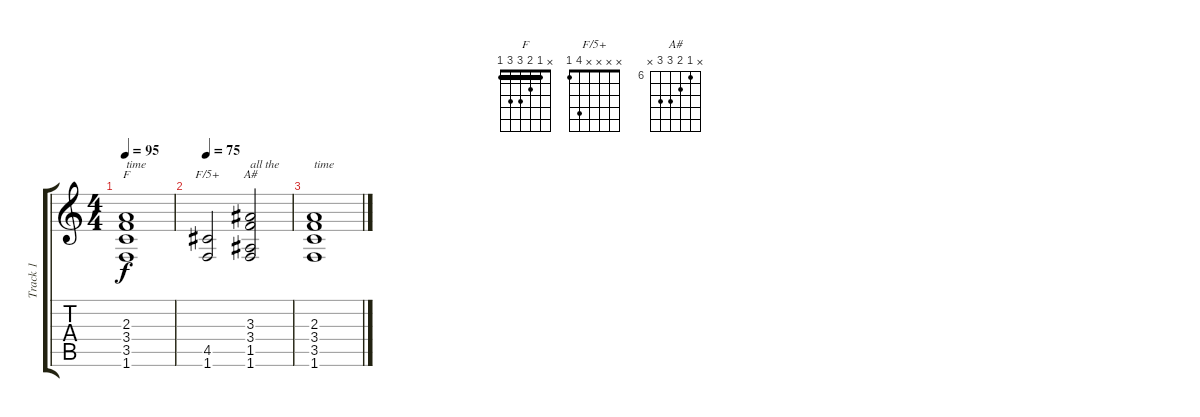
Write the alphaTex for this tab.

\track ("Track 1" "Track 1") {instrument acousticguitarsteel}
\staff {score tabs}
\tuning (E4 B3 G3 D3 A2 E2) {hide}
\chord ("F" x 1 2 3 3 1) {barre 1}
\chord ("F/5+" x x x x 4 1)
\chord ("A#" x 6 7 8 8 x) {firstfret 6}
\ts (4 4)
\tempo 95
\clef g2
\ks c
(2.3 3.4 3.5 1.6).1{ch "F" txt "time" dy f} |
\tempo 75
(4.5 1.6).2{ch "F/5+"} (3.3 3.4 1.5 1.6).2{ch "A#" txt "all the"} |
(2.3 3.4 3.5 1.6).1{txt "time"}
